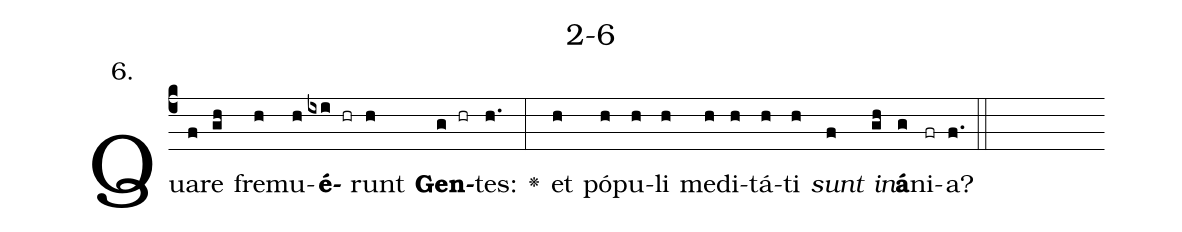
name: 2-6;
annotation: 6.;
%%
(c4)Qua(f)re(gh) fre(h)mu(h)<b>é</b>(ixi hr)runt(h) <b>Gen</b>(g hr)tes:(h.) <v>\greheightstar</v>(:) et(h) pó(h)pu(h)li(h) me(h)di(h)tá(h)ti(h) <i>sunt</i>(f) <i>in</i>(gh)<b>á</b>(g)ni(fr)a?(f.) (::)


%E(h) u(h) o(f) u(gh) a(g) e.(f.) (::)
